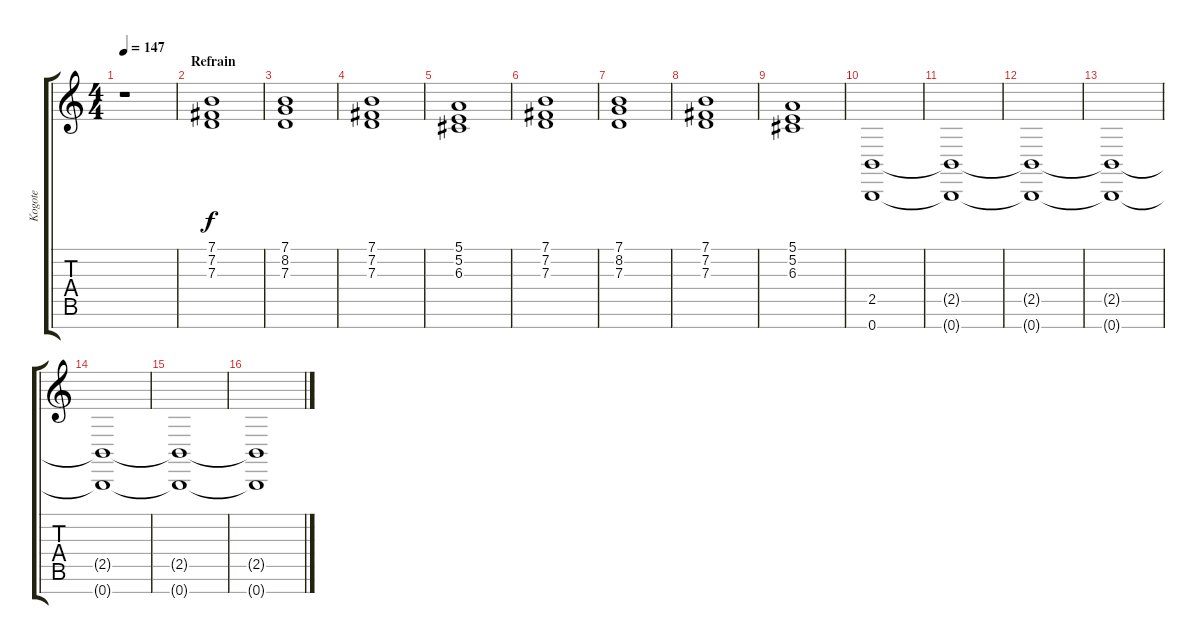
\track ("Kogote" "Kogote") {instrument pad2warm}
\staff {score tabs}
\tuning (E4 B3 G3 D3 A2 E2 B1) {hide}
\ts (4 4)
\tempo 147
\clef g2
\ks c
r.1{dy f} |
\section ("" "Refrain")
(7.1 7.2 7.3).1 |
(7.1 8.2 7.3).1 |
(7.1 7.2 7.3).1 |
(5.1 5.2 6.3).1 |
(7.1 7.2 7.3).1 |
(7.1 8.2 7.3).1 |
(7.1 7.2 7.3).1 |
(5.1 5.2 6.3).1 |
(2.5 0.7).1 |
(2.5{t} 0.7{t}).1 |
(2.5{t} 0.7{t}).1 |
(2.5{t} 0.7{t}).1 |
(2.5{t} 0.7{t}).1 |
(2.5{t} 0.7{t}).1 |
(2.5{t} 0.7{t}).1
